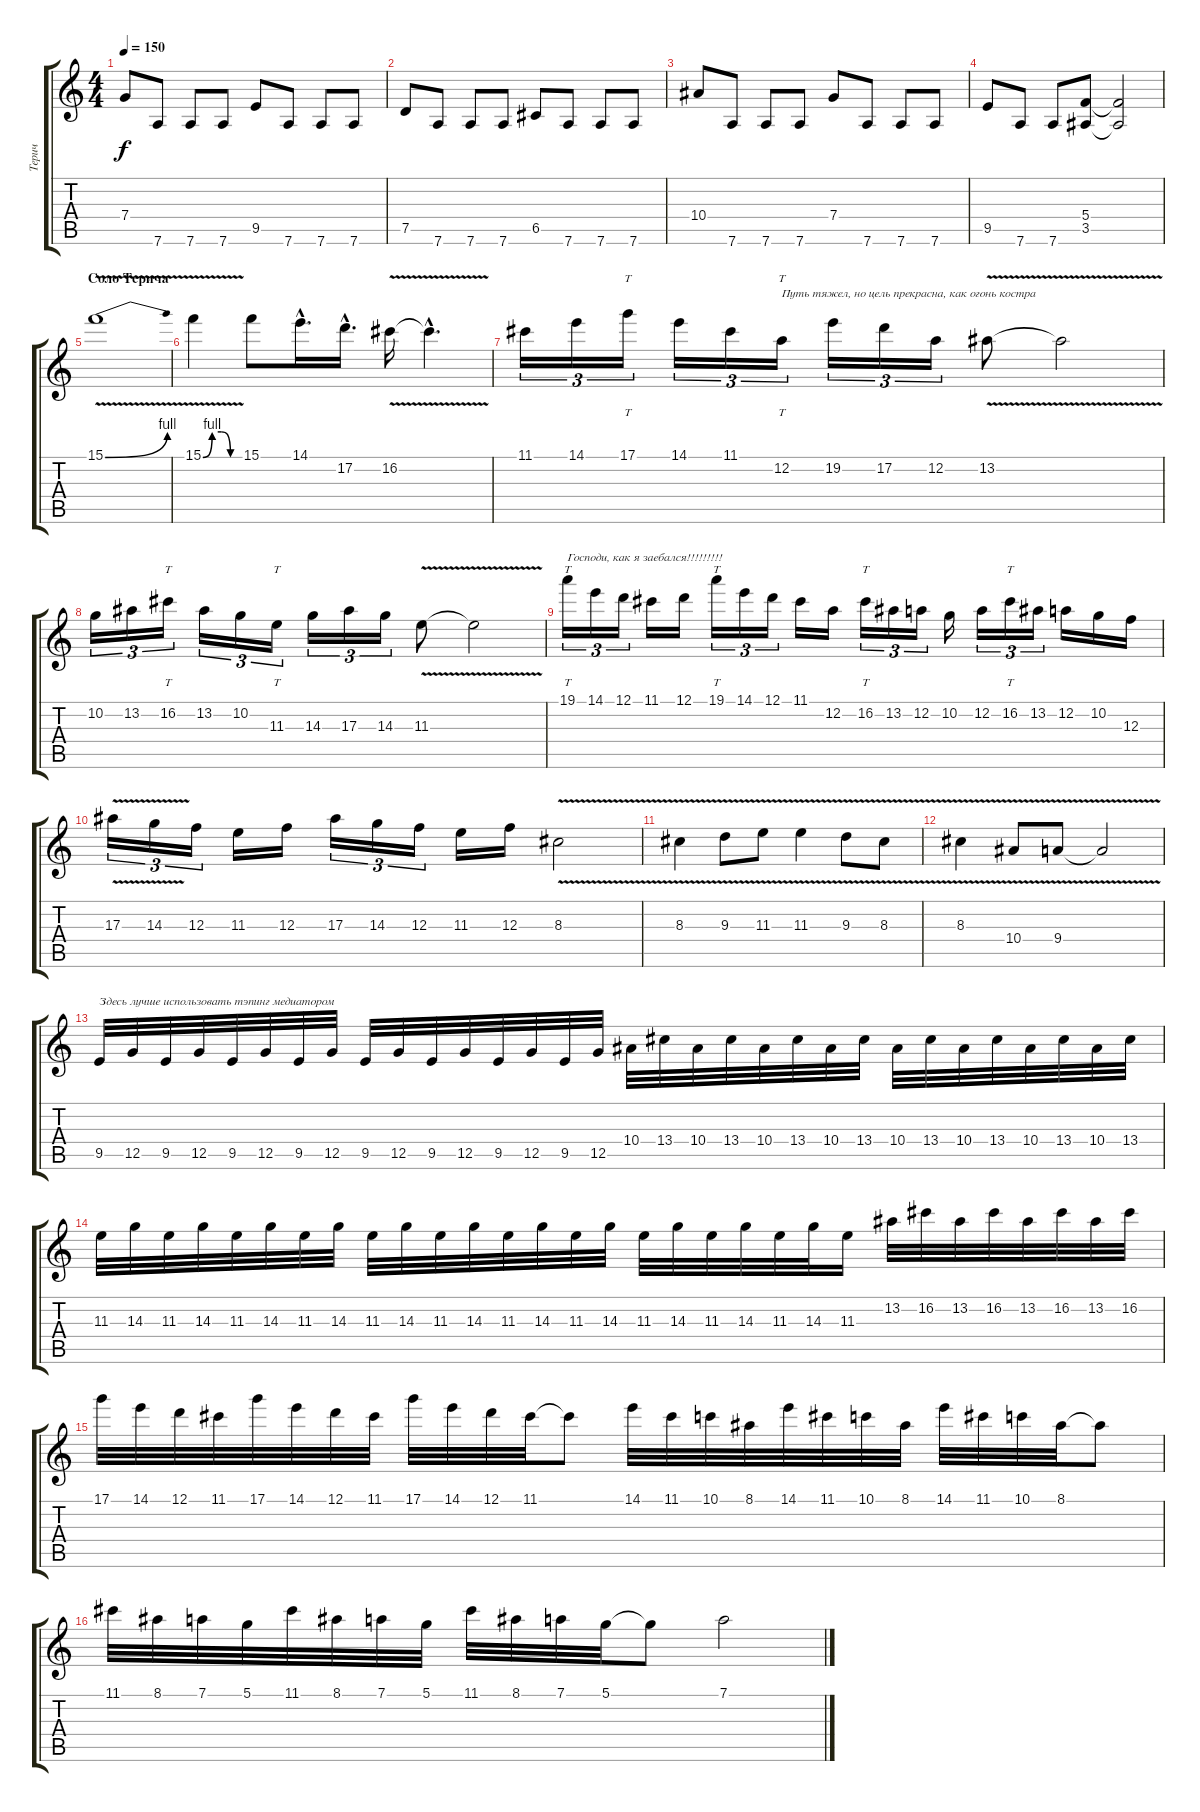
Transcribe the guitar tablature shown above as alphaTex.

\track ("Терич" "Терич") {instrument distortionguitar}
\staff {score tabs}
\tuning (D4 A3 F3 C3 G2 D2) {hide}
\ts (4 4)
\tempo 150
\clef g2
\ks c
7.4.8{dy f} 7.6.8 7.6.8 7.6.8 9.5.8 7.6.8 7.6.8 7.6.8 |
7.5.8 7.6.8 7.6.8 7.6.8 6.5.8 7.6.8 7.6.8 7.6.8 |
10.4.8 7.6.8 7.6.8 7.6.8 7.4.8 7.6.8 7.6.8 7.6.8 |
9.5.8 7.6.8 7.6.8 (5.4 3.5).8 (5.4{t} 3.5{t}).2 |
\section ("" "Соло Терича")
15.1{be (bend 0 0 60 4) v}.1{balance 10} |
15.1{be (custom 0 0 15 4 30 4 45 0 60 0) v}.4 15.1.8 14.1{hac}.16{d} 17.2{hac}.16{d} 16.2{v}.16 16.2{hac t}.4{d} |
11.1.16{tu (3 2)} 14.1.16{tu (3 2)} 17.1.16{tt tu (3 2)} 14.1.16{tu (3 2)} 11.1.16{tu (3 2)} 12.2.16{tt tu (3 2) txt "Путь тяжел, но цель прекрасна, как огонь костра"} 19.2.16{tu (3 2)} 17.2.16{tu (3 2)} 12.2.16{tu (3 2)} 13.2{v}.8 13.2{t}.2 |
10.2.16{tu (3 2)} 13.2.16{tu (3 2)} 16.2.16{tt tu (3 2)} 13.2.16{tu (3 2)} 10.2.16{tu (3 2)} 11.3.16{tt tu (3 2)} 14.3.16{tu (3 2)} 17.3.16{tu (3 2)} 14.3.16{tu (3 2)} 11.3{v}.8 11.3{t}.2 |
19.1.16{tt tu (3 2) txt "Господи, как я заебался!!!!!!!!!"} 14.1.16{tu (3 2)} 12.1.16{tu (3 2)} 11.1.16 12.1.16 19.1.16{tt tu (3 2)} 14.1.16{tu (3 2)} 12.1.16{tu (3 2)} 11.1.16 12.2.16 16.2.16{tt tu (3 2)} 13.2.16{tu (3 2)} 12.2.16{tu (3 2)} 10.2.16 12.2.16{tu (3 2)} 16.2.16{tt tu (3 2)} 13.2.16{tu (3 2)} 12.2.16 10.2.16 12.3.16 |
17.3{v}.16{tu (3 2)} 14.3{v}.16{tu (3 2)} 12.3.16{tu (3 2)} 11.3.16 12.3.16 17.3.16{tu (3 2)} 14.3.16{tu (3 2)} 12.3.16{tu (3 2)} 11.3.16 12.3.16 8.3{v}.2 |
8.3{v}.4 9.3{v}.8 11.3{v}.8 11.3{v}.4 9.3{v}.8 8.3{v}.8 |
8.3{v}.4 10.4{v}.8 9.4{v}.8 9.4{t}.2 |
9.5.32{txt "Здесь лучше использовать тэпинг медиатором"} 12.5.32 9.5.32 12.5.32 9.5.32 12.5.32 9.5.32 12.5.32 9.5.32 12.5.32 9.5.32 12.5.32 9.5.32 12.5.32 9.5.32 12.5.32 10.4.32 13.4.32 10.4.32 13.4.32 10.4.32 13.4.32 10.4.32 13.4.32 10.4.32 13.4.32 10.4.32 13.4.32 10.4.32 13.4.32 10.4.32 13.4.32 |
11.3.32 14.3.32 11.3.32 14.3.32 11.3.32 14.3.32 11.3.32 14.3.32 11.3.32 14.3.32 11.3.32 14.3.32 11.3.32 14.3.32 11.3.32 14.3.32 11.3.32 14.3.32 11.3.32 14.3.32 11.3.32 14.3.32 11.3.16 13.2.32 16.2.32 13.2.32 16.2.32 13.2.32 16.2.32 13.2.32 16.2.32 |
17.1.32 14.1.32 12.1.32 11.1.32 17.1.32 14.1.32 12.1.32 11.1.32 17.1.32 14.1.32 12.1.32 11.1.32 11.1{t}.8 14.1.32 11.1.32 10.1.32 8.1.32 14.1.32 11.1.32 10.1.32 8.1.32 14.1.32 11.1.32 10.1.32 8.1.32 8.1{t}.8 |
11.1.32 8.1.32 7.1.32 5.1.32 11.1.32 8.1.32 7.1.32 5.1.32 11.1.32 8.1.32 7.1.32 5.1.32 5.1{t}.8 7.1.2
